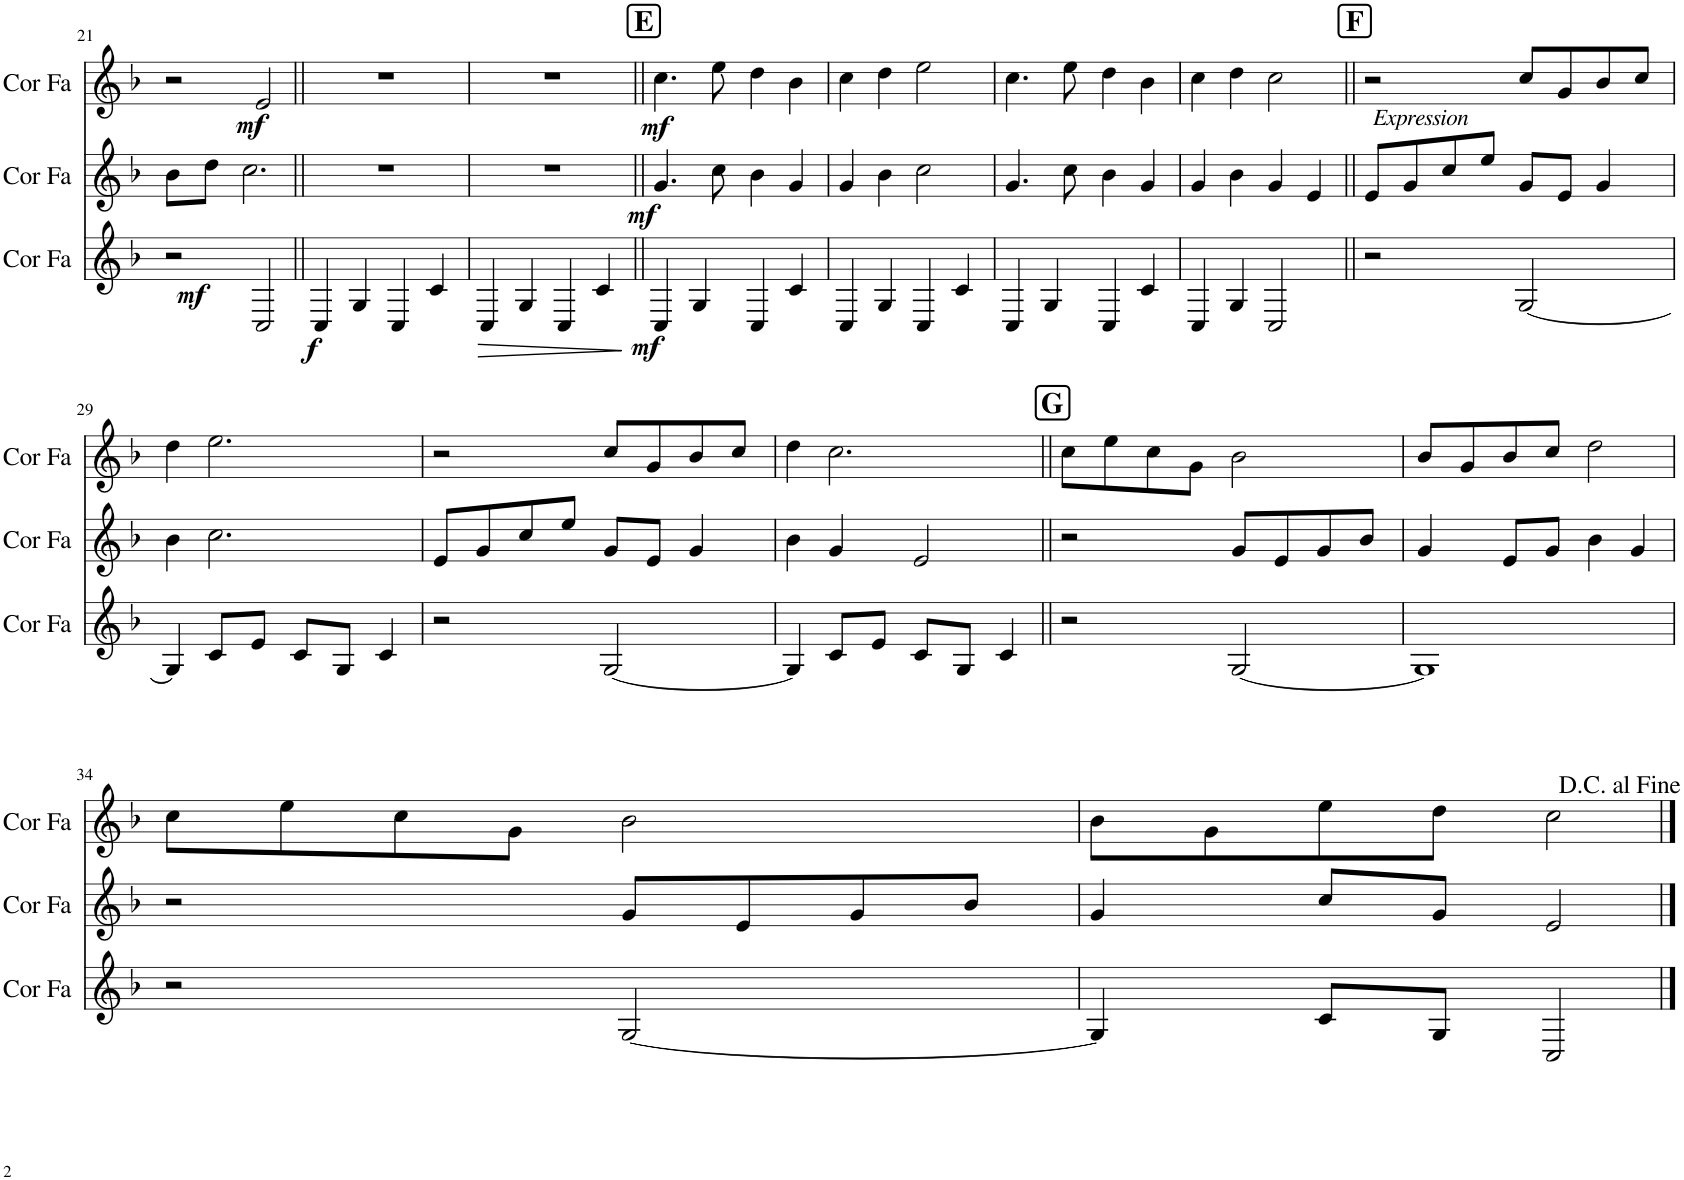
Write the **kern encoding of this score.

**kern	**dynam	**kern	**dynam	**kern	**dynam
*part3	*part3	*part2	*part2	*part1	*part1
*staff3	*staff3	*staff2	*staff2	*staff1	*staff1
*I"Cor en Fa	*	*I"Cor en Fa	*	*I"Cor en Fa	*
*I'Cor Fa	*	*I'Cor Fa	*	*I'Cor Fa	*
!!LO:PB:g=z
*clefG2	*	*clefG2	*	*clefG2	*
*Trd4c7	*	*Trd4c7	*	*Trd4c7	*
*k[b-]	*	*k[b-]	*	*k[b-]	*
*M4/4	*	*M4/4	*	*M4/4	*
=21	=21	=21	=21	=21	=21
!	!LO:DY:b	!	!	!	!
2r	mf	8b-\L	.	2r	.
.	.	8dd\J	.	.	.
.	.	2.cc\	.	.	.
!	!	!	!	!	!LO:DY:b
2C/	.	.	.	2e/	mf
=22||	=22||	=22||	=22||	=22||	=22||
!	!LO:DY:b	!	!	!	!
4C/	f	1r	.	1r	.
4G/	.	.	.	.	.
4C/	.	.	.	.	.
4c/	.	.	.	.	.
=23	=23	=23	=23	=23	=23
!	!LO:HP:b	!	!	!	!
4C/	>	1r	.	1r	.
4G/	.	.	.	.	.
4C/	.	.	.	.	.
4c/	.	.	.	.	.
.	]	.	.	.	.
!!LO:REH:place=s1:a:B:cj:fs=14:t=E
=24||	=24||	=24||	=24||	=24||	=24||
!	!LO:DY:b	!	!LO:DY:b	!	!LO:DY:b
4C/	mf	4.g/	mf	4.cc\	mf
4G/	.	.	.	.	.
.	.	8cc\	.	8ee\	.
4C/	.	4b-\	.	4dd\	.
4c/	.	4g/	.	4b-\	.
=25	=25	=25	=25	=25	=25
4C/	.	4g/	.	4cc\	.
4G/	.	4b-\	.	4dd\	.
4C/	.	2cc\	.	2ee\	.
4c/	.	.	.	.	.
=26	=26	=26	=26	=26	=26
4C/	.	4.g/	.	4.cc\	.
4G/	.	.	.	.	.
.	.	8cc\	.	8ee\	.
4C/	.	4b-\	.	4dd\	.
4c/	.	4g/	.	4b-\	.
=27	=27	=27	=27	=27	=27
4C/	.	4g/	.	4cc\	.
4G/	.	4b-\	.	4dd\	.
2C/	.	4g/	.	2cc\	.
.	.	4e/	.	.	.
!!LO:REH:place=s1:a:B:cj:fs=14:t=F
=28||	=28||	=28||	=28||	=28||	=28||
!	!	!	!	!LO:TX:b:i:t=Expression	!
2r	.	8e/L	.	2r	.
.	.	8g/	.	.	.
.	.	8cc/	.	.	.
.	.	8ee/J	.	.	.
[2G/	.	8g/L	.	8cc/L	.
.	.	8e/J	.	8g/	.
.	.	4g/	.	8b-/	.
.	.	.	.	8cc/J	.
!!LO:LB:g=z
=29	=29	=29	=29	=29	=29
4G/]	.	4b-\	.	4dd\	.
8c/L	.	2.cc\	.	2.ee\	.
8e/J	.	.	.	.	.
8c/L	.	.	.	.	.
8G/J	.	.	.	.	.
4c/	.	.	.	.	.
=30	=30	=30	=30	=30	=30
2r	.	8e/L	.	2r	.
.	.	8g/	.	.	.
.	.	8cc/	.	.	.
.	.	8ee/J	.	.	.
[2G/	.	8g/L	.	8cc/L	.
.	.	8e/J	.	8g/	.
.	.	4g/	.	8b-/	.
.	.	.	.	8cc/J	.
=31	=31	=31	=31	=31	=31
4G/]	.	4b-\	.	4dd\	.
8c/L	.	4g/	.	2.cc\	.
8e/J	.	.	.	.	.
8c/L	.	2e/	.	.	.
8G/J	.	.	.	.	.
4c/	.	.	.	.	.
!!LO:REH:place=s1:a:B:cj:fs=14:t=G
=32||	=32||	=32||	=32||	=32||	=32||
2r	.	2r	.	8cc\L	.
.	.	.	.	8ee\	.
.	.	.	.	8cc\	.
.	.	.	.	8g\J	.
[2G/	.	8g/L	.	2b-\	.
.	.	8e/	.	.	.
.	.	8g/	.	.	.
.	.	8b-/J	.	.	.
=33	=33	=33	=33	=33	=33
1G]	.	4g/	.	8b-/L	.
.	.	.	.	8g/	.
.	.	8e/L	.	8b-/	.
.	.	8g/J	.	8cc/J	.
.	.	4b-\	.	2dd\	.
.	.	4g/	.	.	.
!!LO:LB:g=z
=34	=34	=34	=34	=34	=34
2r	.	2r	.	8cc\L	.
.	.	.	.	8ee\	.
.	.	.	.	8cc\	.
.	.	.	.	8g\J	.
[2G/	.	8g/L	.	2b-\	.
.	.	8e/	.	.	.
.	.	8g/	.	.	.
.	.	8b-/J	.	.	.
=35	=35	=35	=35	=35	=35
4G/]	.	4g/	.	8b-\L	.
.	.	.	.	8g\	.
8c/L	.	8cc/L	.	8ee\	.
8G/J	.	8g/J	.	8dd\J	.
2C/	.	2e/	.	2cc\	.
==	==	==	==	==	==
*-	*-	*-	*-	*-	*-
